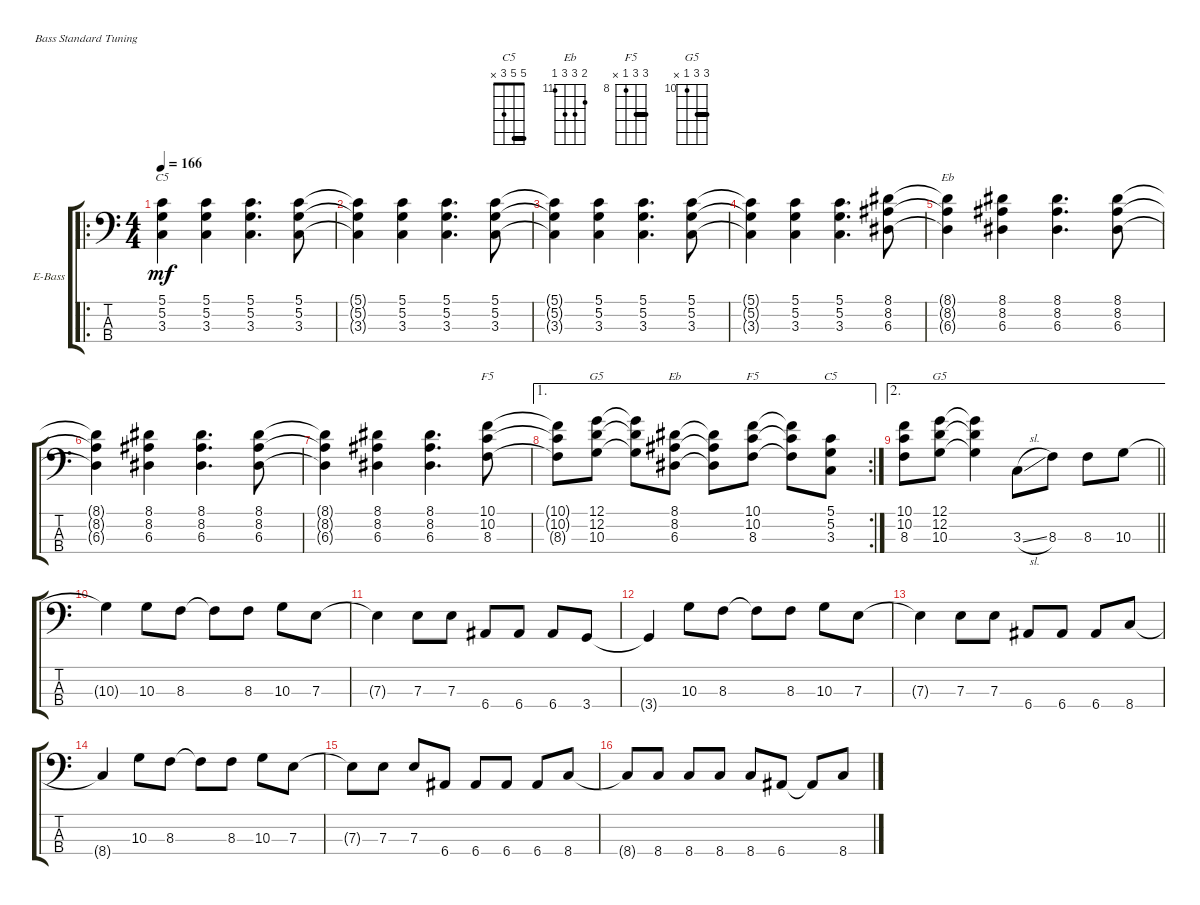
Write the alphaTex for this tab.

\defaultSystemsLayout 4
\bracketExtendMode groupsimilarinstruments
\firstSystemTrackNameOrientation horizontal
\otherSystemsTrackNameOrientation horizontal
\track ("Electric Bass" "E-Bass") {instrument electricbassfinger}
\staff {score tabs}
\tuning (G2 D2 A1 E1)
\chord ("C5" 5 5 3 x) {barre 5}
\chord ("Eb" 12 13 13 11) {firstfret 11}
\chord ("F5" 10 10 8 x) {firstfret 8 barre 10}
\chord ("G5" 12 12 10 x) {firstfret 10 barre 12}
\ro
\ts (4 4)
\tempo 166
\clef f4
\ks c
(3.3 5.2 5.1).4{ch "C5" dy mf instrument electricbassfinger} (3.3 5.2 5.1).4 (3.3 5.2 5.1).4{d} (3.3 5.2 5.1).8 |
(3.3{t} 5.2{t} 5.1{t}).4 (3.3 5.2 5.1).4 (3.3 5.2 5.1).4{d} (3.3 5.2 5.1).8 |
(3.3{t} 5.2{t} 5.1{t}).4 (3.3 5.2 5.1).4 (3.3 5.2 5.1).4{d} (3.3 5.2 5.1).8 |
(3.3{t} 5.2{t} 5.1{t}).4 (3.3 5.2 5.1).4 (3.3 5.2 5.1).4{d} (6.3 8.2 8.1).8 |
(6.3{t} 8.2{t} 8.1{t}).4{ch "Eb"} (6.3 8.2 8.1).4 (6.3 8.2 8.1).4{d} (6.3 8.2 8.1).8 |
(6.3{t} 8.2{t} 8.1{t}).4 (6.3 8.2 8.1).4 (6.3 8.2 8.1).4{d} (6.3 8.2 8.1).8 |
(6.3{t} 8.2{t} 8.1{t}).4 (6.3 8.2 8.1).4 (6.3 8.2 8.1).4{d} (8.3 10.2 10.1).8{ch "F5"} |
\ae 1
\rc 2
(8.3{t} 10.2{t} 10.1{t}).8 (10.3 12.2 12.1).8{ch "G5"} (10.3{t} 12.2{t} 12.1{t}).8 (6.3 8.2 8.1).8{ch "Eb"} (6.3{t} 8.2{t} 8.1{t}).8 (8.3 10.2 10.1).8{ch "F5"} (8.3{t} 10.2{t} 10.1{t}).8 (3.3 5.2 5.1).8{ch "C5"} |
\ae 2
\barLineRight lightlight
(8.3 10.2 10.1).8 (10.3 12.2 12.1).8{ch "G5"} (10.3{t} 12.2{t} 12.1{t}).4 3.3{sl}.8 8.3.8 8.3.8 10.3.8 |
10.3{t}.4 10.3.8 8.3.8 8.3{t}.8 8.3.8 10.3.8 7.3.8 |
7.3{t}.4 7.3.8 7.3.8 6.4.8 6.4.8 6.4.8 3.4.8 |
3.4{t}.4 10.3.8 8.3.8 8.3{t}.8 8.3.8 10.3.8 7.3.8 |
7.3{t}.4 7.3.8 7.3.8 6.4.8 6.4.8 6.4.8 8.4.8 |
8.4{t}.4 10.3.8 8.3.8 8.3{t}.8 8.3.8 10.3.8 7.3.8 |
7.3{t}.8 7.3.8 7.3.8 6.4.8 6.4.8 6.4.8 6.4.8 8.4.8 |
8.4{t}.8 8.4.8 8.4.8 8.4.8 8.4.8 6.4.8 6.4{t}.8 8.4.8
